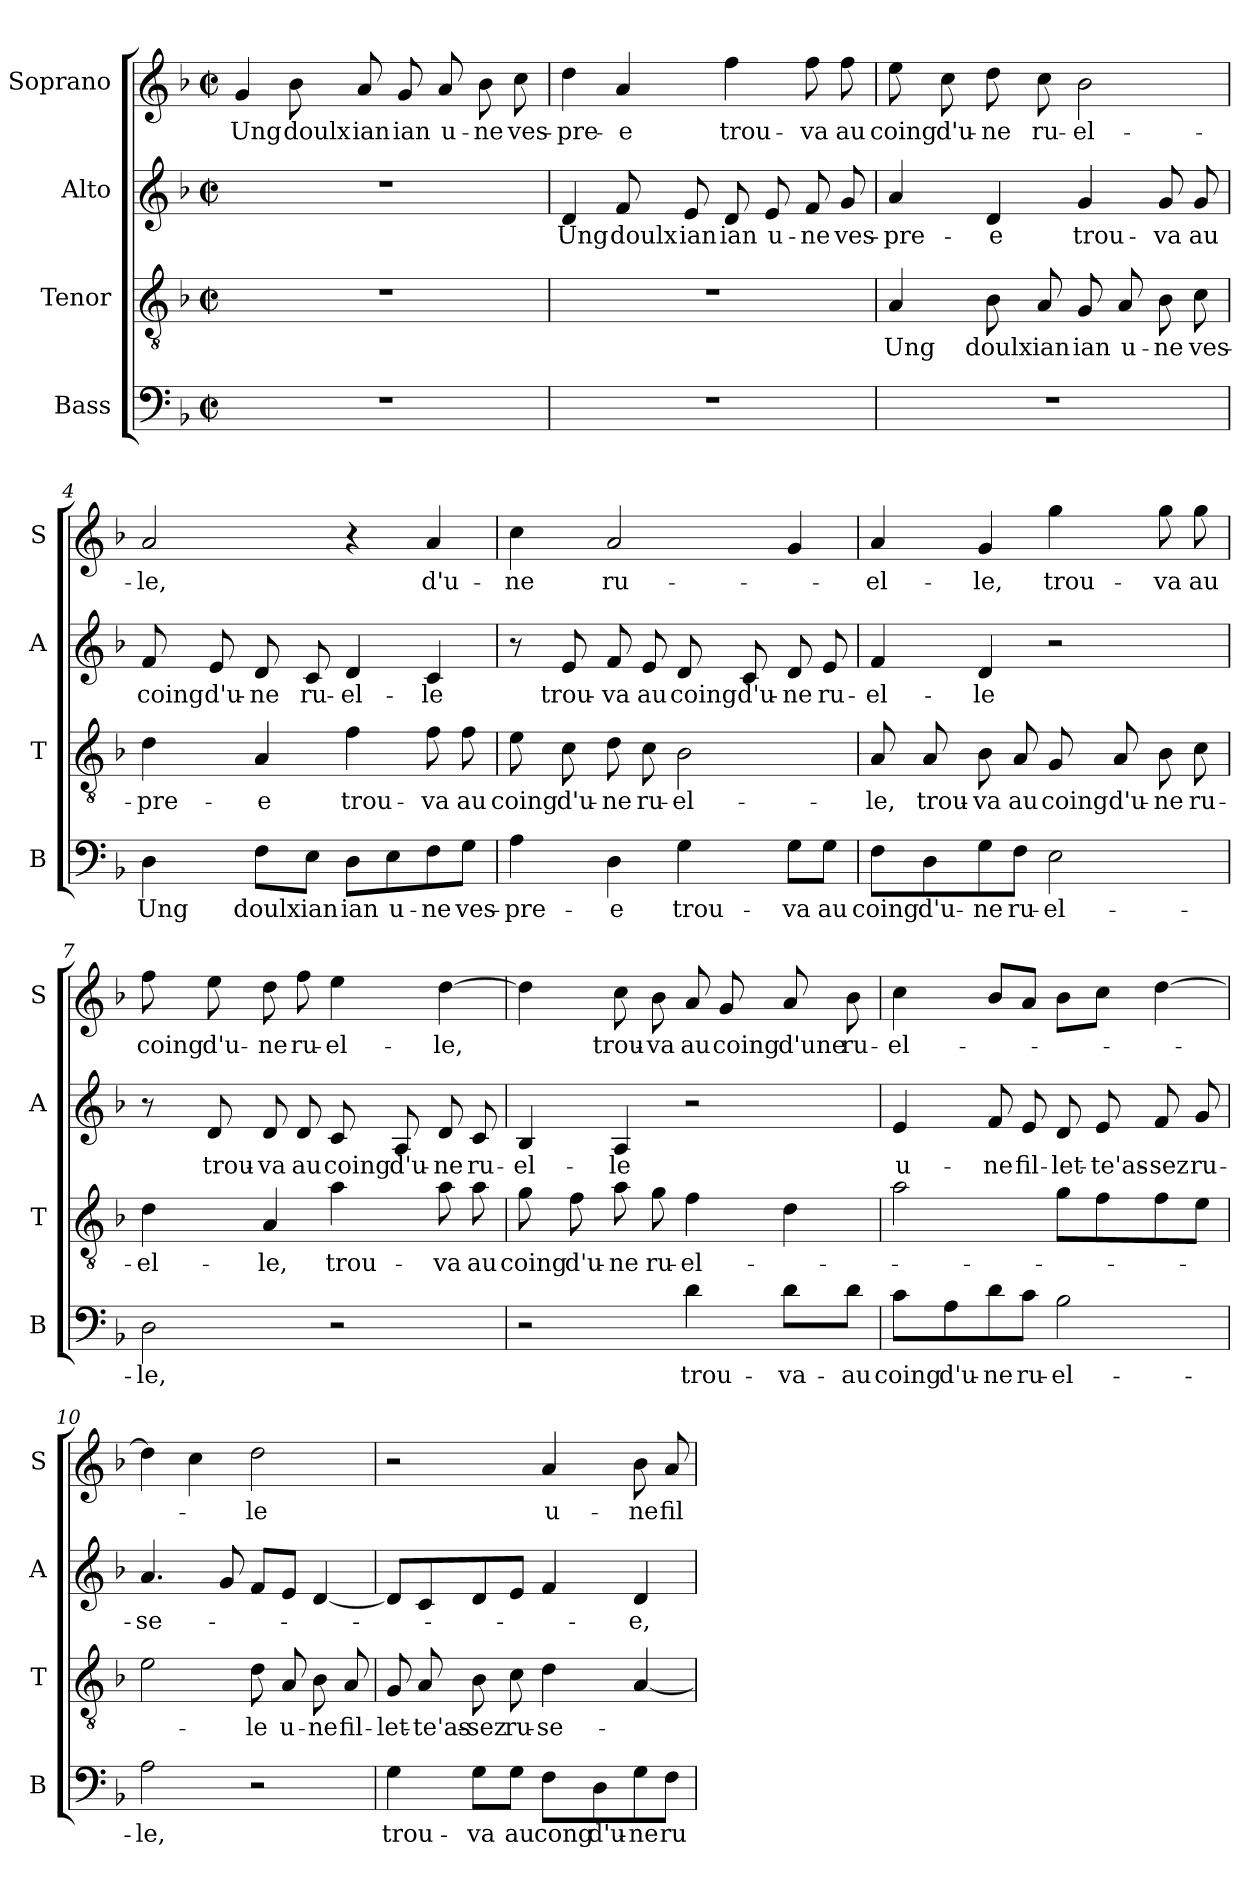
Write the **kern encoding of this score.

**kern	**text	**kern	**text	**kern	**text	**kern	**text
*part4	*part4	*part3	*part3	*part2	*part2	*part1	*part1
*staff4	*staff4	*staff3	*staff3	*staff2	*staff2	*staff1	*staff1
*I"Bass	*	*I"Tenor	*	*I"Alto	*	*I"Soprano	*
*I'B	*	*I'T	*	*I'A	*	*I'S	*
*clefF4	*	*clefGv2	*	*clefG2	*	*clefG2	*
*k[b-]	*	*k[b-]	*	*k[b-]	*	*k[b-]	*
*F:	*	*F:	*	*F:	*	*F:	*
*M2/2	*	*M2/2	*	*M2/2	*	*M2/2	*
*met(c|)	*	*met(c|)	*	*met(c|)	*	*met(c|)	*
=1	=1	=1	=1	=1	=1	=1	=1
1r	.	1r	.	1r	.	4g/	Ung
.	.	.	.	.	.	8b-\	doulx
.	.	.	.	.	.	8a/	ian
.	.	.	.	.	.	8g/	ian
.	.	.	.	.	.	8a/	u-
.	.	.	.	.	.	8b-\	-ne
.	.	.	.	.	.	8cc\	ves-
=2	=2	=2	=2	=2	=2	=2	=2
1r	.	1r	.	4d/	Ung	4dd\	-pre-
.	.	.	.	8f/	doulx	4a/	-e
.	.	.	.	8e/	ian	.	.
.	.	.	.	8d/	ian	4ff\	trou-
.	.	.	.	8e/	u-	.	.
.	.	.	.	8f/	-ne	8ff\	-va
.	.	.	.	8g/	ves-	8ff\	au
=3	=3	=3	=3	=3	=3	=3	=3
1r	.	4A/	Ung	4a/	-pre-	8ee\	coing
.	.	.	.	.	.	8cc\	d'u-
.	.	8B-\	doulx	4d/	-e	8dd\	-ne
.	.	8A/	ian	.	.	8cc\	ru-
.	.	8G/	ian	4g/	trou-	2b-\	-el-
.	.	8A/	u-	.	.	.	.
.	.	8B-\	-ne	8g/	-va	.	.
.	.	8c\	ves-	8g/	au	.	.
!!LO:LB:g=z
=4	=4	=4	=4	=4	=4	=4	=4
4D\	Ung	4d\	-pre-	8f/	coing	2a/	-le,
.	.	.	.	8e/	d'u-	.	.
8F\L	doulx	4A/	-e	8d/	-ne	.	.
8E\J	ian	.	.	8c/	ru-	.	.
8D\L	ian	4f\	trou-	4d/	-el-	4r	.
8E\	u-	.	.	.	.	.	.
8F\	-ne	8f\	-va	4c/	-le	4a/	d'u-
8G\J	ves-	8f\	au	.	.	.	.
=5	=5	=5	=5	=5	=5	=5	=5
4A\	-pre-	8e\	coing	8r	.	4cc\	-ne
.	.	8c\	d'u-	8e/	trou-	.	.
4D\	-e	8d\	-ne	8f/	-va	2a/	ru-
.	.	8c\	ru-	8e/	au	.	.
4G\	trou-	2B-\	-el-	8d/	coing	.	.
.	.	.	.	8c/	d'u-	.	.
8G\L	-va	.	.	8d/	-ne	4g/	.
8G\J	au	.	.	8e/	ru-	.	.
=6	=6	=6	=6	=6	=6	=6	=6
8F\L	coing	8A/	-le,	4f/	-el-	4a/	-el-
8D\	d'u-	8A/	trou-	.	.	.	.
8G\	-ne	8B-\	-va	4d/	-le	4g/	-le,
8F\J	ru-	8A/	au	.	.	.	.
2E\	-el-	8G/	coing	2r	.	4gg\	trou-
.	.	8A/	d'u-	.	.	.	.
.	.	8B-\	-ne	.	.	8gg\	-va
.	.	8c\	ru-	.	.	8gg\	au
!!LO:LB:g=z
=7	=7	=7	=7	=7	=7	=7	=7
2D\	-le,	4d\	-el-	8r	.	8ff\	coing
.	.	.	.	8d/	trou-	8ee\	d'u-
.	.	4A/	-le,	8d/	-va	8dd\	-ne
.	.	.	.	8d/	au	8ff\	ru-
2r	.	4a\	trou-	8c/	coing	4ee\	-el-
.	.	.	.	8A/	d'u-	.	.
.	.	8a\	-va	8d/	-ne	[4dd\	-le,
.	.	8a\	au	8c/	ru-	.	.
=8	=8	=8	=8	=8	=8	=8	=8
2r	.	8g\	coing	4B-/	-el-	4dd\]	.
.	.	8f\	d'u-	.	.	.	.
.	.	8a\	-ne	4A/	-le	8cc\	trou-
.	.	8g\	ru-	.	.	8b-\	-va
4d\	trou-	4f\	-el-	2r	.	8a/	au
.	.	.	.	.	.	8g/	coing
8d\L	-va-	4d\	.	.	.	8a/	d'une
8d\J	-au	.	.	.	.	8b-\	ru-
=9	=9	=9	=9	=9	=9	=9	=9
8c\L	coing	2a\	.	4e/	u-	4cc\	-el-
8A\	d'u-	.	.	.	.	.	.
8d\	-ne	.	.	8f/	-ne	8b-/L	.
8c\J	ru-	.	.	8e/	fil-	8a/J	.
2B-\	-el-	8g\L	.	8d/	-let-	8b-\L	.
.	.	8f\	.	8e/	-te'as-	8cc\J	.
.	.	8f\	.	8f/	-sez	[4dd\	.
.	.	8e\J	.	8g/	ru-	.	.
!!LO:PB:g=z
=10	=10	=10	=10	=10	=10	=10	=10
2A\	-le,	2e\	.	4.a/	-se-	4dd\]	.
.	.	.	.	.	.	4cc\	.
.	.	.	.	8g/	.	.	.
2r	.	8d\	-le	8f/L	.	2dd\	-le
.	.	8A/	u-	8e/J	.	.	.
.	.	8B-\	-ne	[4d/	.	.	.
.	.	8A/	fil-	.	.	.	.
=11	=11	=11	=11	=11	=11	=11	=11
4G\	trou-	8G/	-let-	8d/L]	.	2r	.
.	.	8A/	-te'as-	8c/	.	.	.
8G\L	-va	8B-\	-sez	8d/	.	.	.
8G\J	au	8c\	ru-	8e/J	.	.	.
8F\L	cong	4d\	-se-	4f/	.	4a/	u-
8D\	d'u-	.	.	.	.	.	.
8G\	-ne	[4A/	.	4d/	-e,	8b-\	-ne
8F\J	ru-	.	.	.	.	8a/	fil-
=	=	=	=	=	=	=	=
*-	*-	*-	*-	*-	*-	*-	*-
